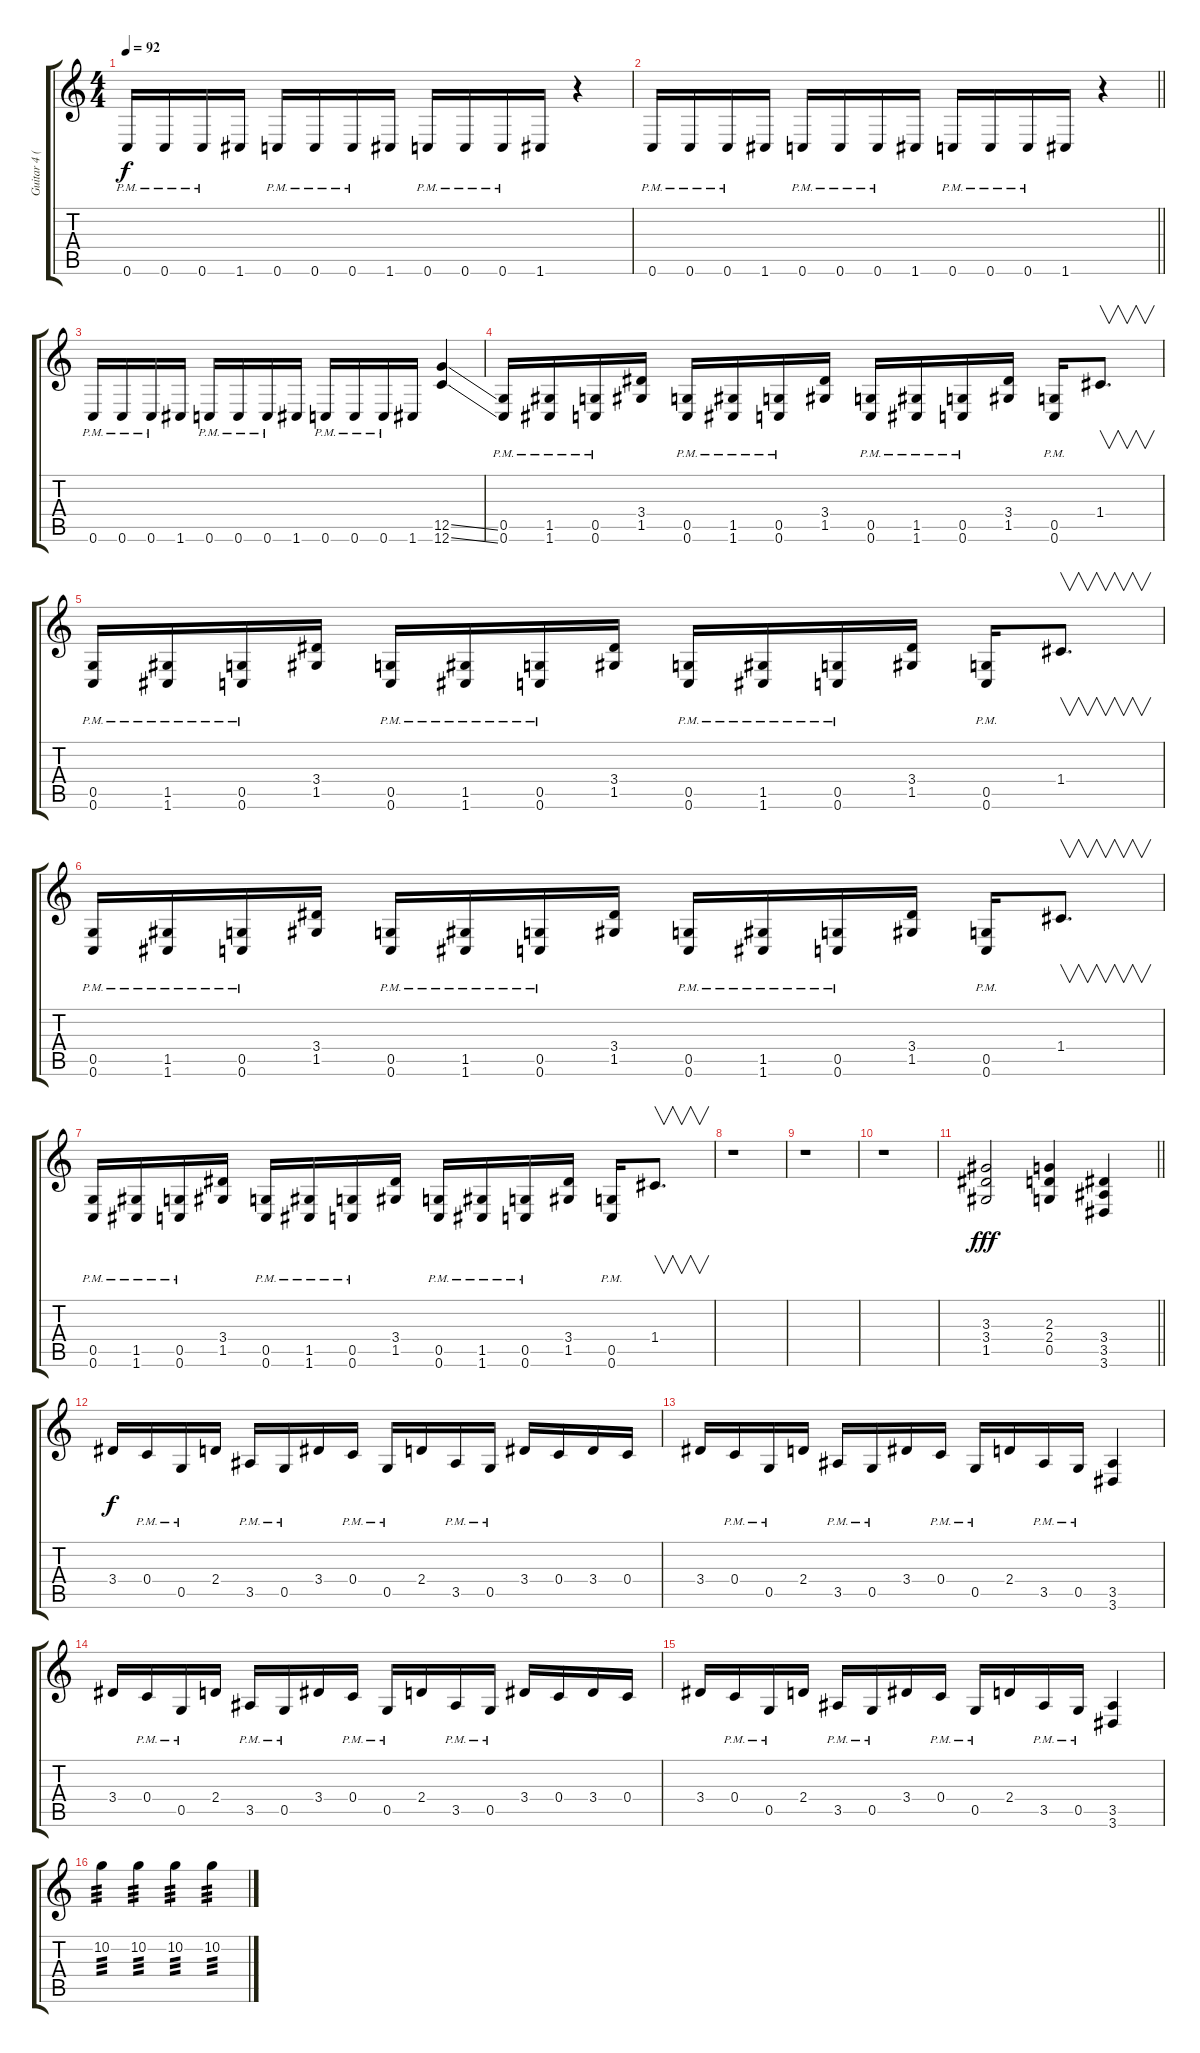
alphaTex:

\track ("Guitar 4 (Distorted- Padget)" "Guitar 4 (") {instrument distortionguitar}
\staff {score tabs}
\tuning (D4 A3 F3 C3 G2 C2) {hide}
\ts (4 4)
\tempo 92
\clef g2
\ks c
0.6{pm}.16{dy f} 0.6{pm}.16 0.6{pm}.16 1.6.16 0.6{pm}.16 0.6{pm}.16 0.6{pm}.16 1.6.16 0.6{pm}.16 0.6{pm}.16 0.6{pm}.16 1.6.16 r.4 |
\barLineRight lightlight
0.6{pm}.16 0.6{pm}.16 0.6{pm}.16 1.6.16 0.6{pm}.16 0.6{pm}.16 0.6{pm}.16 1.6.16 0.6{pm}.16 0.6{pm}.16 0.6{pm}.16 1.6.16 r.4 |
0.6{pm}.16 0.6{pm}.16 0.6{pm}.16 1.6.16 0.6{pm}.16 0.6{pm}.16 0.6{pm}.16 1.6.16 0.6{pm}.16 0.6{pm}.16 0.6{pm}.16 1.6.16 (12.5{ss} 12.6{ss}).4 |
(0.5{pm} 0.6{pm}).16{volume 16} (1.5{pm} 1.6{pm}).16 (0.5{pm} 0.6{pm}).16 (3.4 1.5).16 (0.5{pm} 0.6{pm}).16 (1.5{pm} 1.6{pm}).16 (0.5{pm} 0.6{pm}).16 (3.4 1.5).16 (0.5{pm} 0.6{pm}).16 (1.5{pm} 1.6{pm}).16 (0.5{pm} 0.6{pm}).16 (3.4 1.5).16 (0.5{pm} 0.6{pm}).16 1.4.8{v d} |
(0.5{pm} 0.6{pm}).16 (1.5{pm} 1.6{pm}).16 (0.5{pm} 0.6{pm}).16 (3.4 1.5).16 (0.5{pm} 0.6{pm}).16 (1.5{pm} 1.6{pm}).16 (0.5{pm} 0.6{pm}).16 (3.4 1.5).16 (0.5{pm} 0.6{pm}).16 (1.5{pm} 1.6{pm}).16 (0.5{pm} 0.6{pm}).16 (3.4 1.5).16 (0.5{pm} 0.6{pm}).16 1.4.8{v d} |
(0.5{pm} 0.6{pm}).16 (1.5{pm} 1.6{pm}).16 (0.5{pm} 0.6{pm}).16 (3.4 1.5).16 (0.5{pm} 0.6{pm}).16 (1.5{pm} 1.6{pm}).16 (0.5{pm} 0.6{pm}).16 (3.4 1.5).16 (0.5{pm} 0.6{pm}).16 (1.5{pm} 1.6{pm}).16 (0.5{pm} 0.6{pm}).16 (3.4 1.5).16 (0.5{pm} 0.6{pm}).16 1.4.8{v d} |
(0.5{pm} 0.6{pm}).16 (1.5{pm} 1.6{pm}).16 (0.5{pm} 0.6{pm}).16 (3.4 1.5).16 (0.5{pm} 0.6{pm}).16 (1.5{pm} 1.6{pm}).16 (0.5{pm} 0.6{pm}).16 (3.4 1.5).16 (0.5{pm} 0.6{pm}).16 (1.5{pm} 1.6{pm}).16 (0.5{pm} 0.6{pm}).16 (3.4 1.5).16 (0.5{pm} 0.6{pm}).16 1.4.8{v d} |
r.1 |
r.1 |
r.1 |
\barLineRight lightlight
(3.3 3.4 1.5).2{dy fff} (2.3 2.4 0.5).4 (3.4 3.5 3.6).4 |
3.4.16{dy f instrument distortionguitar} 0.4{pm}.16 0.5{pm}.16 2.4.16 3.5{pm}.16 0.5{pm}.16 3.4.16 0.4{pm}.16 0.5{pm}.16 2.4.16 3.5{pm}.16 0.5{pm}.16 3.4.16 0.4.16 3.4.16 0.4.16 |
3.4.16 0.4{pm}.16 0.5{pm}.16 2.4.16 3.5{pm}.16 0.5{pm}.16 3.4.16 0.4{pm}.16 0.5{pm}.16 2.4.16 3.5{pm}.16 0.5{pm}.16 (3.5 3.6).4 |
3.4.16 0.4{pm}.16 0.5{pm}.16 2.4.16 3.5{pm}.16 0.5{pm}.16 3.4.16 0.4{pm}.16 0.5{pm}.16 2.4.16 3.5{pm}.16 0.5{pm}.16 3.4.16 0.4.16 3.4.16 0.4.16 |
3.4.16 0.4{pm}.16 0.5{pm}.16 2.4.16 3.5{pm}.16 0.5{pm}.16 3.4.16 0.4{pm}.16 0.5{pm}.16 2.4.16 3.5{pm}.16 0.5{pm}.16 (3.5 3.6).4 |
10.2.4{tp 3} 10.2.4{tp 3} 10.2.4{tp 3} 10.2.4{tp 3}
